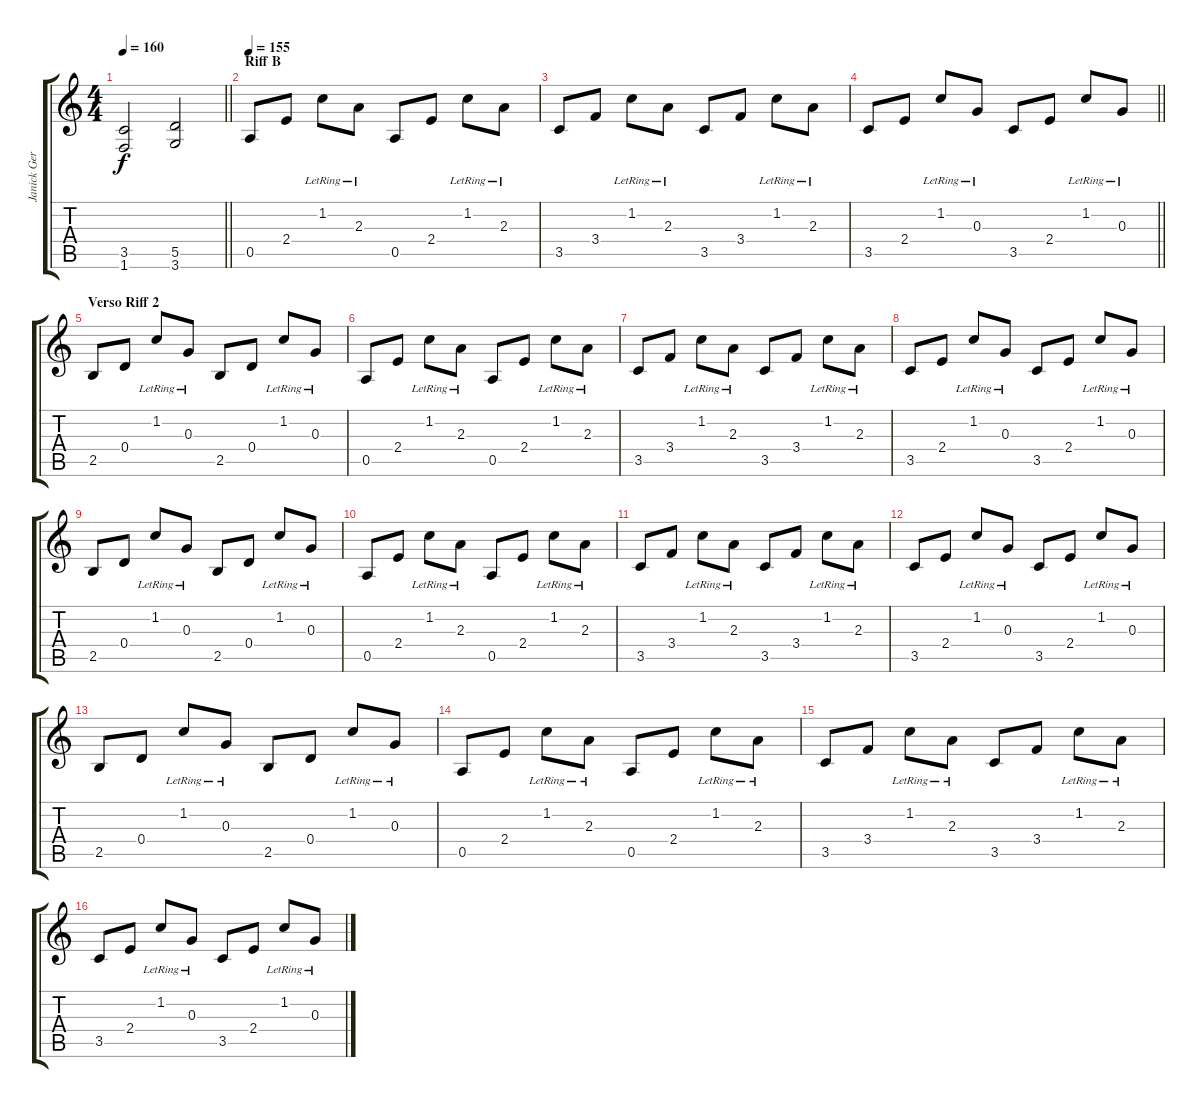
\track ("Janick Gers" "Janick Ger") {instrument distortionguitar}
\staff {score tabs}
\tuning (E4 B3 G3 D3 A2 E2) {hide}
\ts (4 4)
\tempo 160
\clef g2
\barLineRight lightlight
\ks c
(3.5 1.6).2{dy f} (5.5 3.6).2 |
\section ("" "Riff B")
\tempo 155
0.5.8{instrument electricguitarjazz} 2.4.8 1.2{lr}.8 2.3{lr}.8 0.5.8 2.4.8 1.2{lr}.8 2.3{lr}.8 |
3.5.8 3.4.8 1.2{lr}.8 2.3{lr}.8 3.5.8 3.4.8 1.2{lr}.8 2.3{lr}.8 |
\barLineRight lightlight
3.5.8 2.4.8 1.2{lr}.8 0.3{lr}.8 3.5.8 2.4.8 1.2{lr}.8 0.3{lr}.8 |
\section ("" "Verso Riff 2")
2.5.8 0.4.8 1.2{lr}.8 0.3{lr}.8 2.5.8 0.4.8 1.2{lr}.8 0.3{lr}.8 |
0.5.8 2.4.8 1.2{lr}.8 2.3{lr}.8 0.5.8 2.4.8 1.2{lr}.8 2.3{lr}.8 |
3.5.8 3.4.8 1.2{lr}.8 2.3{lr}.8 3.5.8 3.4.8 1.2{lr}.8 2.3{lr}.8 |
3.5.8 2.4.8 1.2{lr}.8 0.3{lr}.8 3.5.8 2.4.8 1.2{lr}.8 0.3{lr}.8 |
2.5.8 0.4.8 1.2{lr}.8 0.3{lr}.8 2.5.8 0.4.8 1.2{lr}.8 0.3{lr}.8 |
0.5.8 2.4.8 1.2{lr}.8 2.3{lr}.8 0.5.8 2.4.8 1.2{lr}.8 2.3{lr}.8 |
3.5.8 3.4.8 1.2{lr}.8 2.3{lr}.8 3.5.8 3.4.8 1.2{lr}.8 2.3{lr}.8 |
3.5.8 2.4.8 1.2{lr}.8 0.3{lr}.8 3.5.8 2.4.8 1.2{lr}.8 0.3{lr}.8 |
2.5.8 0.4.8 1.2{lr}.8 0.3{lr}.8 2.5.8 0.4.8 1.2{lr}.8 0.3{lr}.8 |
0.5.8 2.4.8 1.2{lr}.8 2.3{lr}.8 0.5.8 2.4.8 1.2{lr}.8 2.3{lr}.8 |
3.5.8 3.4.8 1.2{lr}.8 2.3{lr}.8 3.5.8 3.4.8 1.2{lr}.8 2.3{lr}.8 |
3.5.8 2.4.8 1.2{lr}.8 0.3{lr}.8 3.5.8 2.4.8 1.2{lr}.8 0.3{lr}.8
